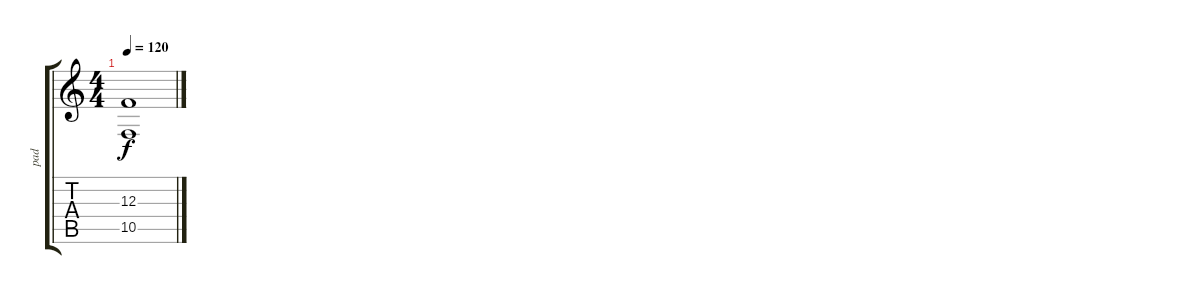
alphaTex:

\track ("pad" "pad") {instrument stringensemble2}
\staff {score tabs}
\tuning (D4 A3 F3 C3 G2 C2) {hide}
\ts (4 4)
\tempo 120
\clef g2
\ks c
(12.3 10.5).1{dy f}
